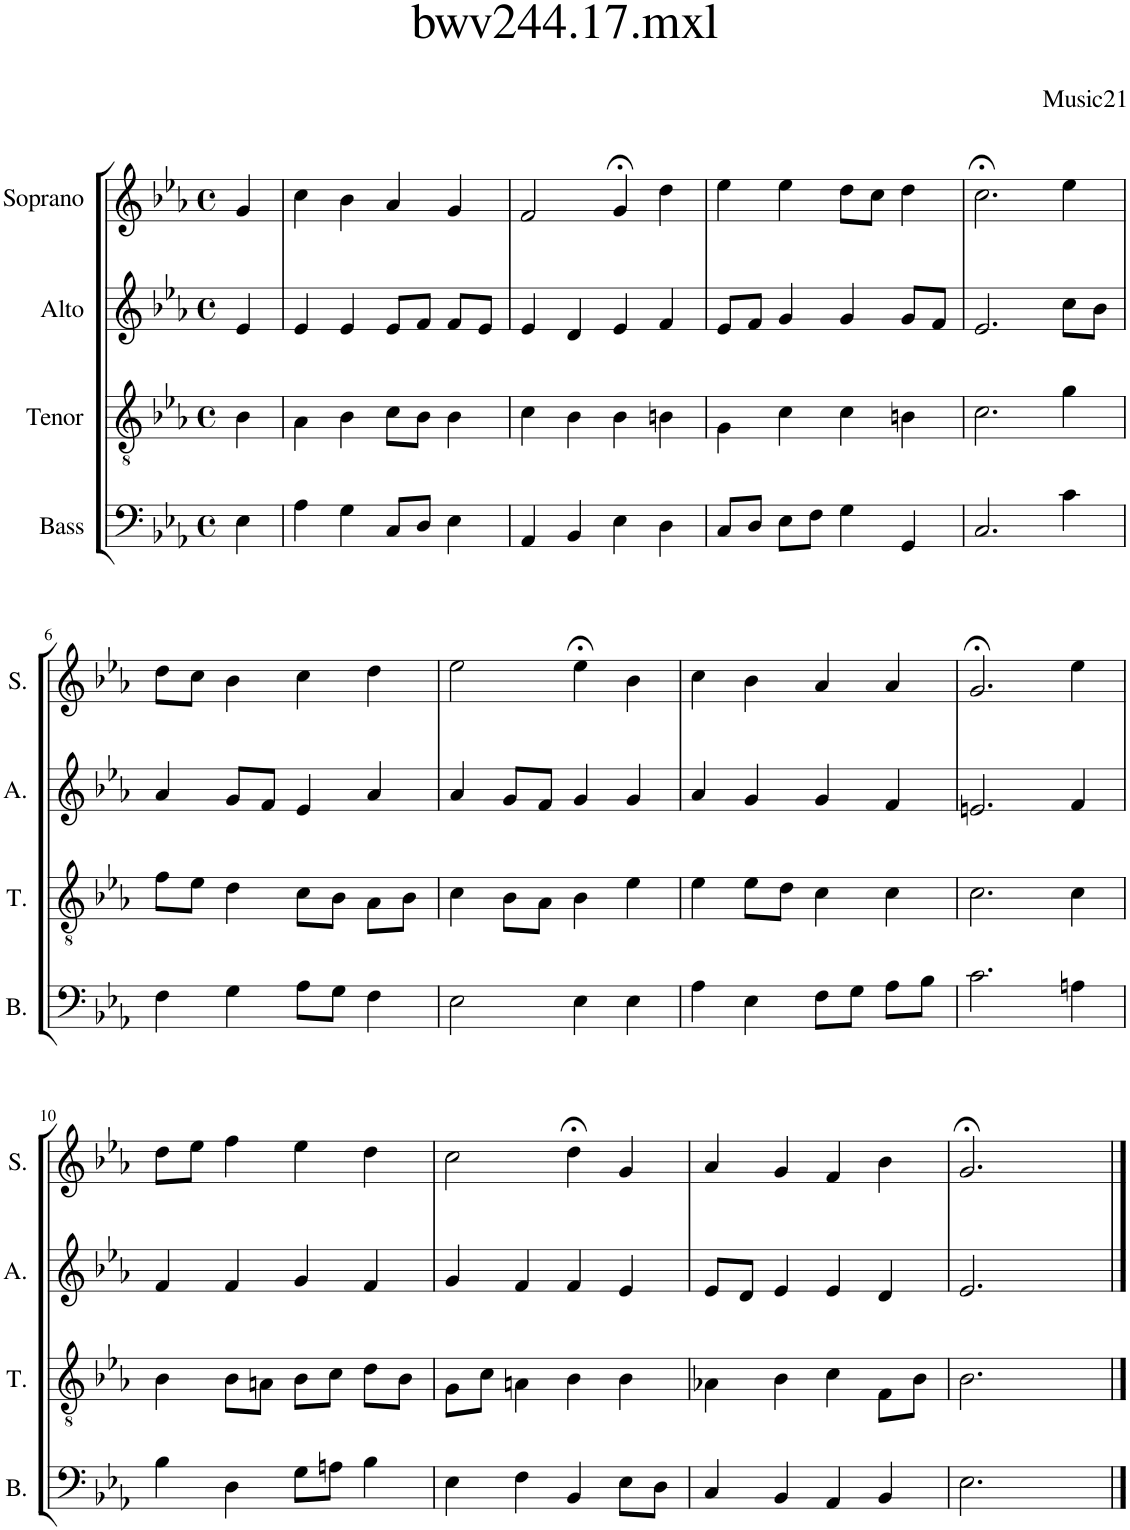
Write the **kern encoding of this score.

**kern	**kern	**kern	**kern
*part4	*part3	*part2	*part1
*staff4	*staff3	*staff2	*staff1
*I"Bass	*I"Tenor	*I"Alto	*I"Soprano
*I'B.	*I'T.	*I'A.	*I'S.
*clefF4	*clefGv2	*clefG2	*clefG2
*k[b-e-a-]	*k[b-e-a-]	*k[b-e-a-]	*k[b-e-a-]
*E-:	*E-:	*E-:	*E-:
*M4/4	*M4/4	*M4/4	*M4/4
*met(c)	*met(c)	*met(c)	*met(c)
=1	=1	=1	=1
4E-\	4B-\	4e-/	4g/
=2	=2	=2	=2
4A-\	4A-\	4e-/	4cc\
4G\	4B-\	4e-/	4b-\
8C/L	8c\L	8e-/L	4a-/
8D/J	8B-\J	8f/J	.
4E-\	4B-\	8f/L	4g/
.	.	8e-/J	.
=3	=3	=3	=3
4AA-/	4c\	4e-/	2f/
4BB-/	4B-\	4d/	.
4E-\	4B-\	4e-/	4g;</
4D\	4Bn\	4f/	4dd\
=4	=4	=4	=4
8C/L	4G\	8e-/L	4ee-\
8D/J	.	8f/J	.
8E-\L	4c\	4g/	4ee-\
8F\J	.	.	.
4G\	4c\	4g/	8dd\L
.	.	.	8cc\J
4GG/	4Bn\	8g/L	4dd\
.	.	8f/J	.
=5	=5	=5	=5
2.C/	2.c\	2.e-/	2.cc;<\
4c\	4g\	8cc\L	4ee-\
.	.	8b-\J	.
!!LO:LB:g=z
=6	=6	=6	=6
4F\	8f\L	4a-/	8dd\L
.	8e-\J	.	8cc\J
4G\	4d\	8g/L	4b-\
.	.	8f/J	.
8A-\L	8c\L	4e-/	4cc\
8G\J	8B-\J	.	.
4F\	8A-\L	4a-/	4dd\
.	8B-\J	.	.
=7	=7	=7	=7
2E-\	4c\	4a-/	2ee-\
.	8B-\L	8g/L	.
.	8A-\J	8f/J	.
4E-\	4B-\	4g/	4ee-;<\
4E-\	4e-\	4g/	4b-\
=8	=8	=8	=8
4A-\	4e-\	4a-/	4cc\
4E-\	8e-\L	4g/	4b-\
.	8d\J	.	.
8F\L	4c\	4g/	4a-/
8G\J	.	.	.
8A-\L	4c\	4f/	4a-/
8B-\J	.	.	.
=9	=9	=9	=9
2.c\	2.c\	2.en/	2.g;</
4An\	4c\	4f/	4ee-\
!!LO:LB:g=z
=10	=10	=10	=10
4B-\	4B-\	4f/	8dd\L
.	.	.	8ee-\J
4D\	8B-\L	4f/	4ff\
.	8An\J	.	.
8G\L	8B-\L	4g/	4ee-\
8An\J	8c\J	.	.
4B-\	8d\L	4f/	4dd\
.	8B-\J	.	.
=11	=11	=11	=11
4E-\	8G\L	4g/	2cc\
.	8c\J	.	.
4F\	4An\	4f/	.
4BB-/	4B-\	4f/	4dd;<\
8E-\L	4B-\	4e-/	4g/
8D\J	.	.	.
=12	=12	=12	=12
4C/	4A-X\	8e-/L	4a-/
.	.	8d/J	.
4BB-/	4B-\	4e-/	4g/
4AA-/	4c\	4e-/	4f/
4BB-/	8F\L	4d/	4b-\
.	8B-\J	.	.
=13	=13	=13	=13
2.E-\	2.B-\	2.e-/	2.g;</
4ryy	4ryy	4ryy	4ryy
==	==	==	==
*-	*-	*-	*-
